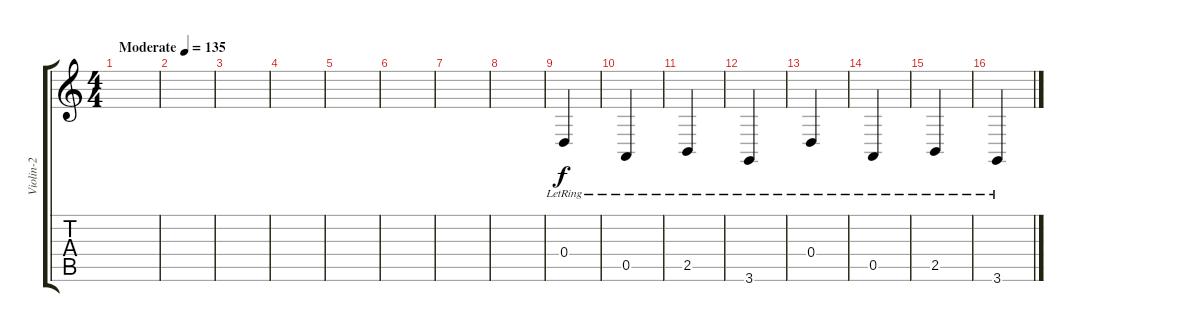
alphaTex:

\track ("Violin-2" "Violin-2") {instrument cello}
\staff {score tabs}
\tuning (E4 B3 G3 D3 A2 E2) {hide}
\ts (4 4)
\tempo (135 "Moderate")
\clef g2
\ks c
|
|
|
|
|
|
|
|
0.4{lr}.4 |
0.5{lr}.4 |
2.5{lr}.4 |
3.6{lr}.4 |
0.4{lr}.4 |
0.5{lr}.4 |
2.5{lr}.4 |
3.6{lr}.4
